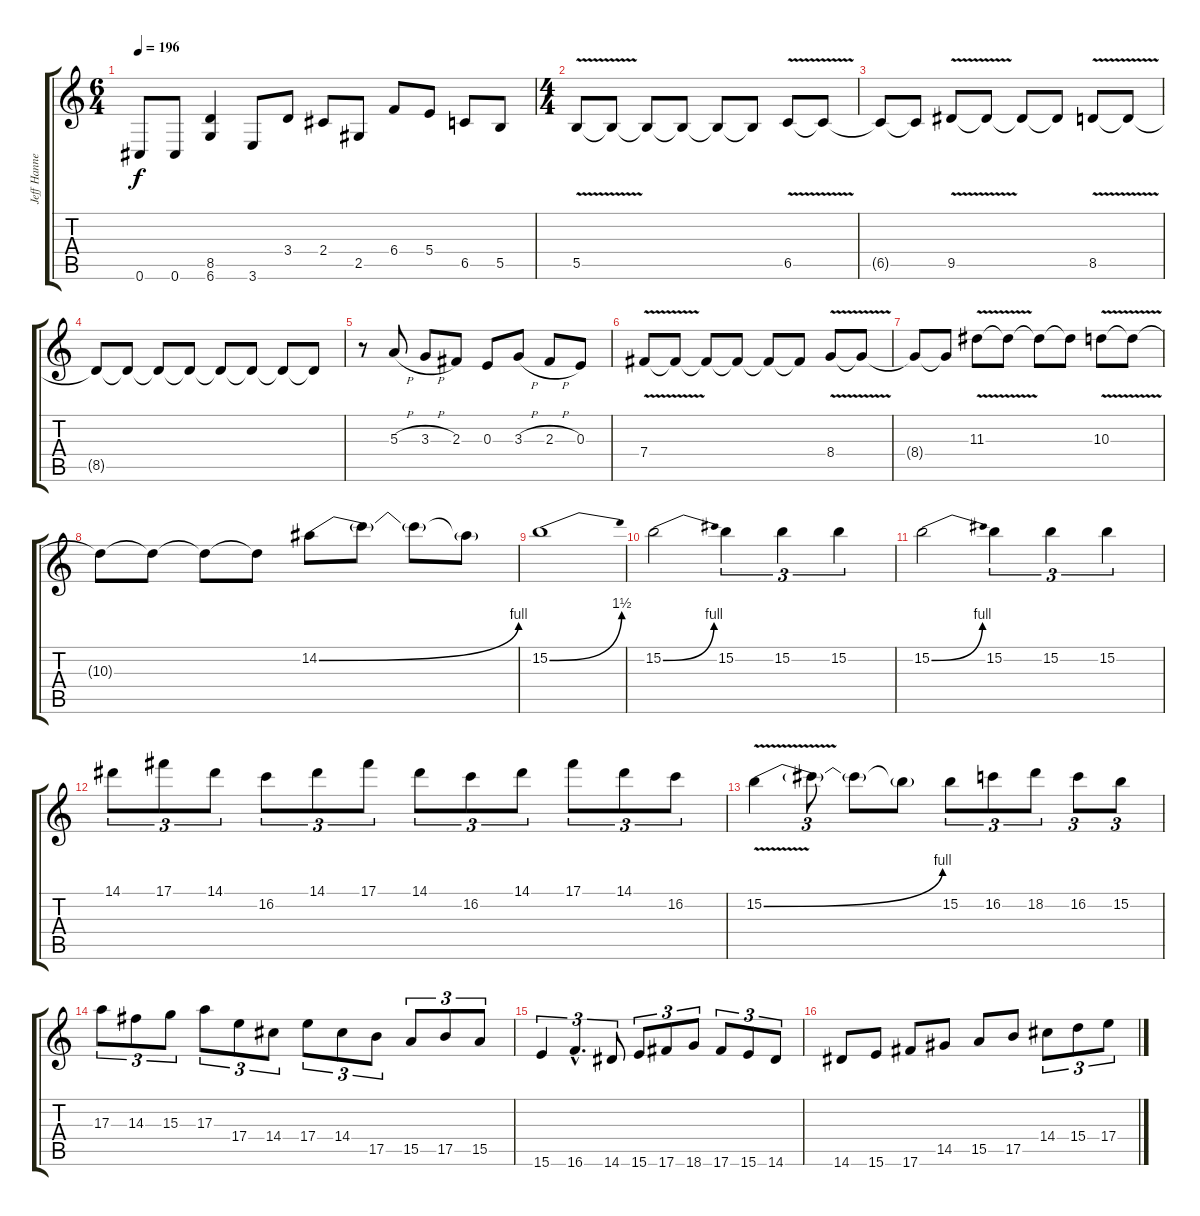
\track ("Jeff Hanneman" "Jeff Hanne") {instrument distortionguitar}
\staff {score tabs}
\tuning (Db4 Ab3 E3 B2 Gb2 Db2) {hide}
\ts (6 4)
\tempo 196
\clef g2
\ks c
0.6.8{dy f} 0.6.8 (8.5 6.6).4 3.6.8 3.4.8 2.4.8 2.5.8 6.4.8 5.4.8 6.5.8 5.5.8 |
\ts (4 4)
5.5{v}.8{volume 13 instrument distortionguitar} 5.5{t}.8 5.5{t}.8 5.5{t}.8 5.5{t}.8 5.5{t}.8 6.5{v}.8 6.5{t}.8 |
6.5{t}.8 6.5{t}.8 9.5{v}.8 9.5{t}.8 9.5{t}.8 9.5{t}.8 8.5{v}.8 8.5{t}.8 |
8.5{t}.8 8.5{t}.8 8.5{t}.8 8.5{t}.8 8.5{t}.8 8.5{t}.8 8.5{t}.8 8.5{t}.8 |
r.8 5.3{h}.8 3.3{h}.8 2.3.8 0.3.8 3.3{h}.8 2.3{h}.8 0.3.8 |
7.4{v}.8{volume 15 instrument distortionguitar} 7.4{t}.8 7.4{t}.8 7.4{t}.8 7.4{t}.8 7.4{t}.8 8.4{v}.8 8.4{t}.8 |
8.4{t}.8 8.4{t}.8 11.3{v}.8 11.3{t}.8 11.3{t}.8 11.3{t}.8 10.3{v}.8 10.3{t}.8 |
10.3{t}.8 10.3{t}.8 10.3{t}.8 10.3{t}.8 14.2{be (bend 0 0 60 4)}.8 14.2{t}.8 14.2{t}.8 14.2{t}.8 |
15.2{be (bend 0 0 60 6)}.1 |
15.2{be (bend 0 0 60 4)}.2 15.2.4{tu (3 2)} 15.2.4{tu (3 2)} 15.2.4{tu (3 2)} |
15.2{be (bend 0 0 60 4)}.2 15.2.4{tu (3 2)} 15.2.4{tu (3 2)} 15.2.4{tu (3 2)} |
14.1.8{tu (3 2)} 17.1.8{tu (3 2)} 14.1.8{tu (3 2)} 16.2.8{tu (3 2)} 14.1.8{tu (3 2)} 17.1.8{tu (3 2)} 14.1.8{tu (3 2)} 16.2.8{tu (3 2)} 14.1.8{tu (3 2)} 17.1.8{tu (3 2)} 14.1.8{tu (3 2)} 16.2.8{tu (3 2)} |
15.2{be (bend 0 0 60 4) v}.4 15.2{t}.8{tu (3 2)} 15.2{t}.8 15.2{t}.8 15.2.8{tu (3 2)} 16.2.8{tu (3 2)} 18.2.8{tu (3 2)} 16.2.8{tu (3 2)} 15.2.8{tu (3 2)} |
17.3.8{tu (3 2)} 14.3.8{tu (3 2)} 15.3.8{tu (3 2)} 17.3.8{tu (3 2)} 17.4.8{tu (3 2)} 14.4.8{tu (3 2)} 17.4.8{tu (3 2)} 14.4.8{tu (3 2)} 17.5.8{tu (3 2)} 15.5.8{tu (3 2)} 17.5.8{tu (3 2)} 15.5.8{tu (3 2)} |
15.6.4{tu (3 2)} 16.6{hac}.4{d tu (3 2)} 14.6.8{tu (3 2)} 15.6.8{tu (3 2)} 17.6.8{tu (3 2)} 18.6.8{tu (3 2)} 17.6.8{tu (3 2)} 15.6.8{tu (3 2)} 14.6.8{tu (3 2)} |
14.6.8 15.6.8 17.6.8 14.5.8 15.5.8 17.5.8 14.4.8{tu (3 2)} 15.4.8{tu (3 2)} 17.4.8{tu (3 2)}
